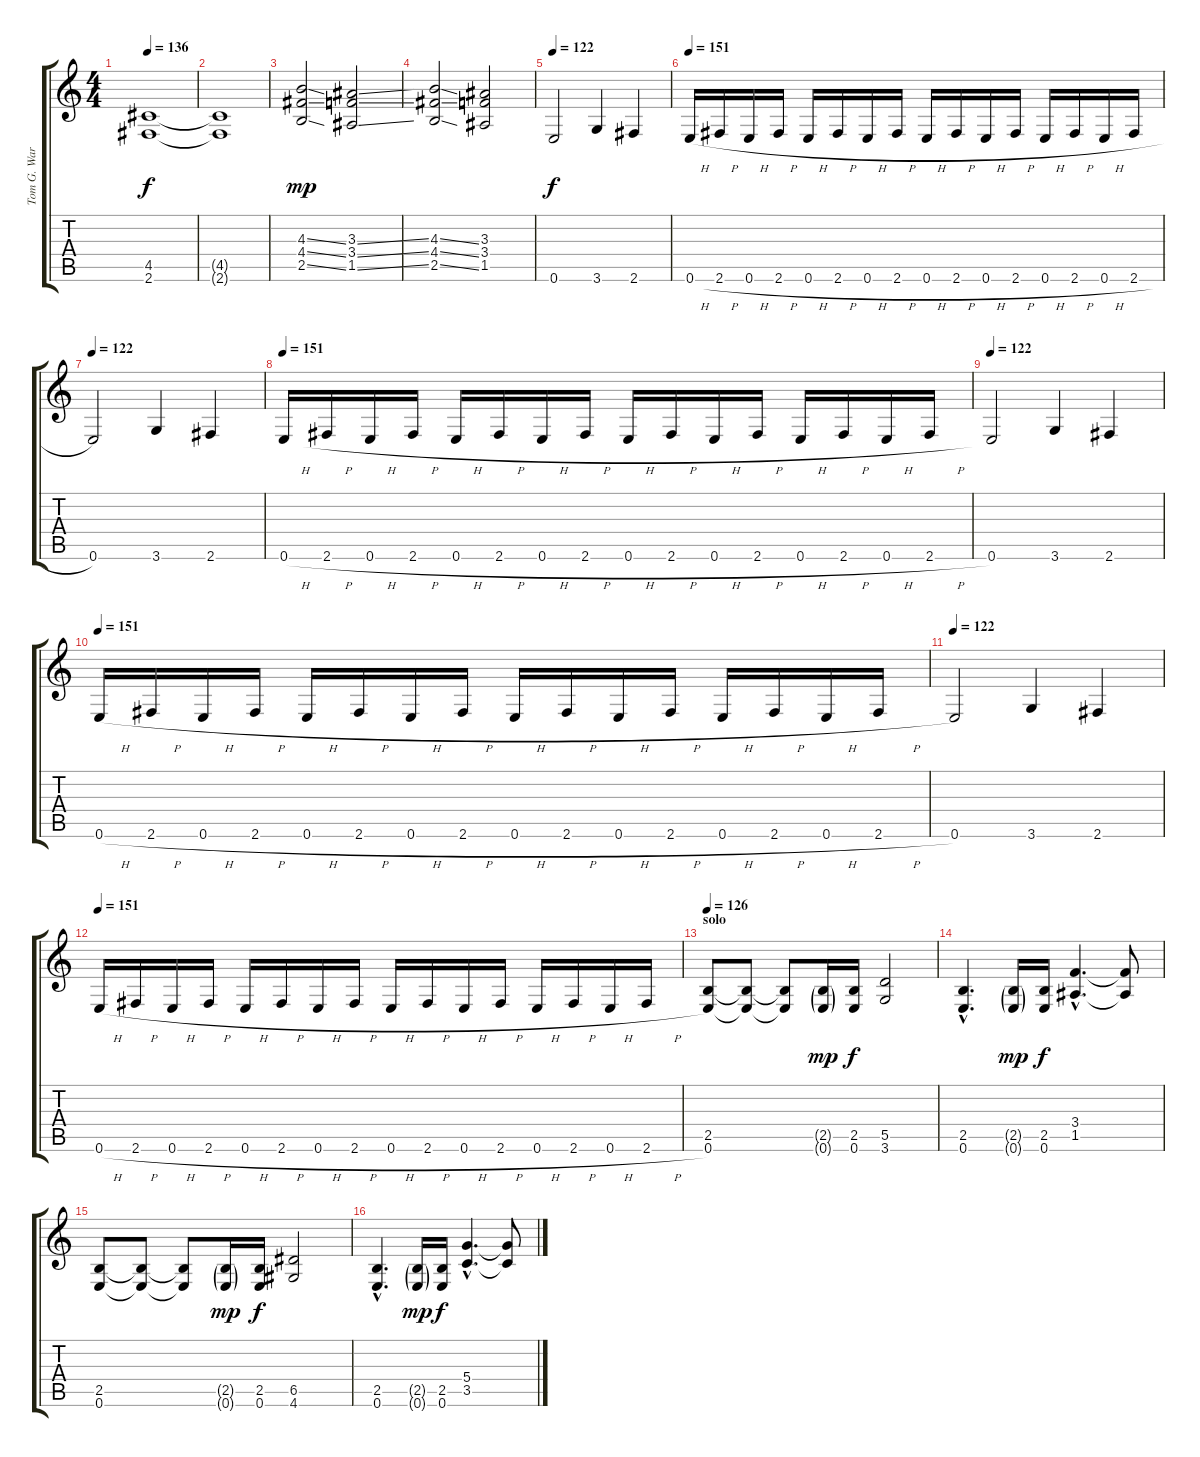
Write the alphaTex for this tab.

\track ("Tom G. Warrior (Rhythm)" "Tom G. War") {instrument distortionguitar}
\staff {score tabs}
\tuning (E4 B3 G3 D3 A2 E2) {hide}
\ts (4 4)
\tempo 136
\clef g2
\ks c
(4.5 2.6).1{dy f} |
(4.5{t} 2.6{t}).1 |
(4.3{ss} 4.4{ss} 2.5{ss}).2{dy mp} (3.3{ss} 3.4{ss} 1.5{ss}).2 |
(4.3{ss} 4.4{ss} 2.5{ss}).2 (3.3 3.4 1.5).2 |
\tempo 122
0.6.2{dy f} 3.6.4 2.6.4 |
\tempo 151
0.6{h}.16 2.6{h}.16 0.6{h}.16 2.6{h}.16 0.6{h}.16 2.6{h}.16 0.6{h}.16 2.6{h}.16 0.6{h}.16 2.6{h}.16 0.6{h}.16 2.6{h}.16 0.6{h}.16 2.6{h}.16 0.6{h}.16 2.6{h}.16 |
\tempo 122
0.6.2 3.6.4 2.6.4 |
\tempo 151
0.6{h}.16 2.6{h}.16 0.6{h}.16 2.6{h}.16 0.6{h}.16 2.6{h}.16 0.6{h}.16 2.6{h}.16 0.6{h}.16 2.6{h}.16 0.6{h}.16 2.6{h}.16 0.6{h}.16 2.6{h}.16 0.6{h}.16 2.6{h}.16 |
\tempo 122
0.6.2 3.6.4 2.6.4 |
\tempo 151
0.6{h}.16 2.6{h}.16 0.6{h}.16 2.6{h}.16 0.6{h}.16 2.6{h}.16 0.6{h}.16 2.6{h}.16 0.6{h}.16 2.6{h}.16 0.6{h}.16 2.6{h}.16 0.6{h}.16 2.6{h}.16 0.6{h}.16 2.6{h}.16 |
\tempo 122
0.6.2{balance 16} 3.6.4 2.6.4 |
\tempo 151
0.6{h}.16 2.6{h}.16 0.6{h}.16 2.6{h}.16 0.6{h}.16 2.6{h}.16 0.6{h}.16 2.6{h}.16 0.6{h}.16 2.6{h}.16 0.6{h}.16 2.6{h}.16 0.6{h}.16 2.6{h}.16 0.6{h}.16 2.6{h}.16 |
\section ("" "solo")
\tempo 126
(2.5 0.6).8{volume 15 balance 8} (2.5{t} 0.6{t}).8 (2.5{t} 0.6{t}).8 (2.5{g} 0.6{g}).16{dy mp} (2.5 0.6).16{dy f} (5.5 3.6).2 |
(2.5{hac} 0.6{hac}).4{d} (2.5{g} 0.6{g}).16{dy mp} (2.5 0.6).16{dy f} (3.4{hac} 1.5{hac}).4{d} (3.4{t} 1.5{t}).8 |
(2.5 0.6).8 (2.5{t} 0.6{t}).8 (2.5{t} 0.6{t}).8 (2.5{g} 0.6{g}).16{dy mp} (2.5 0.6).16{dy f} (6.5 4.6).2 |
(2.5{hac} 0.6{hac}).4{d} (2.5{g} 0.6{g}).16{dy mp} (2.5 0.6).16{dy f} (5.4{hac} 3.5{hac}).4{d} (5.4{t} 3.5{t}).8
